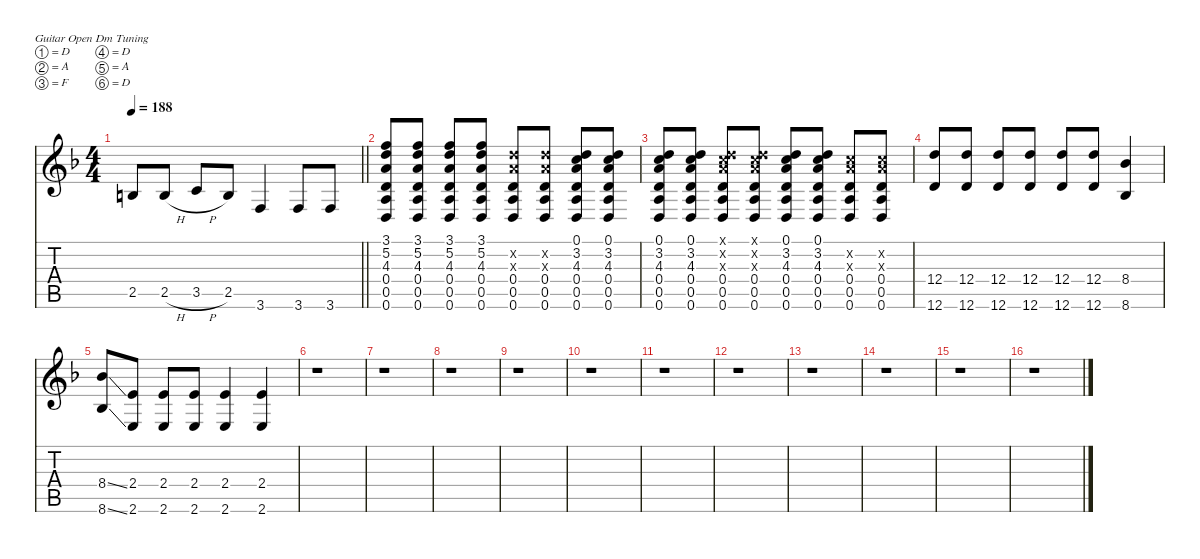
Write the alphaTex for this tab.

\defaultSystemsLayout 4
\hideDynamics
\bracketExtendMode nobrackets
\singleTrackTrackNamePolicy hidden
\multiTrackTrackNamePolicy hidden
\firstSystemTrackNameMode fullname
\firstSystemTrackNameOrientation horizontal
\otherSystemsTrackNameOrientation horizontal
\track ("Peter Lindgren" "dist.guit.") {defaultSystemsLayout 8 instrument distortionguitar}
\staff {score tabs}
\tuning (D4 A3 F3 D3 A2 D2)
\ts (4 4)
\tempo 188
\clef g2
\barLineRight lightlight
\ks dminor
2.5{t acc forcenatural}.8{dy f beam Up} 2.5{h acc forcenatural}.8{beam Up} 3.5{h acc forcenatural}.8{beam Up} 2.5{acc forcenatural}.8{beam Up} 3.6{acc forcenatural}.4{beam Up} 3.6{acc forcenatural}.8{beam Up} 3.6{acc forcenatural}.8{beam Up} |
(3.1{acc forcenatural} 5.2{acc forcenatural} 4.3{acc forcenatural} 0.4{acc forcenatural} 0.5{acc forcenatural} 0.6{acc forcenatural}).8{beam Up} (3.1{acc forcenatural} 5.2{acc forcenatural} 4.3{acc forcenatural} 0.4{acc forcenatural} 0.5{acc forcenatural} 0.6{acc forcenatural}).8{beam Up} (3.1{acc forcenatural} 5.2{acc forcenatural} 4.3{acc forcenatural} 0.4{acc forcenatural} 0.5{acc forcenatural} 0.6{acc forcenatural}).8{beam Up} (3.1{acc forcenatural} 5.2{acc forcenatural} 4.3{acc forcenatural} 0.4{acc forcenatural} 0.5{acc forcenatural} 0.6{acc forcenatural}).8{beam Up} (5.2{x acc forcenatural} 4.3{x acc forcenatural} 0.4{acc forcenatural} 0.5{acc forcenatural} 0.6{acc forcenatural}).8{beam Up} (5.2{x acc forcenatural} 4.3{x acc forcenatural} 0.4{acc forcenatural} 0.5{acc forcenatural} 0.6{acc forcenatural}).8{beam Up} (0.1{acc forcenatural} 3.2{acc forcenatural} 4.3{acc forcenatural} 0.4{acc forcenatural} 0.5{acc forcenatural} 0.6{acc forcenatural}).8{beam Up} (0.1{acc forcenatural} 3.2{acc forcenatural} 4.3{acc forcenatural} 0.4{acc forcenatural} 0.5{acc forcenatural} 0.6{acc forcenatural}).8{beam Up} |
(0.1{acc forcenatural} 3.2{acc forcenatural} 4.3{acc forcenatural} 0.4{acc forcenatural} 0.5{acc forcenatural} 0.6{acc forcenatural}).8{beam Up} (0.1{acc forcenatural} 3.2{acc forcenatural} 4.3{acc forcenatural} 0.4{acc forcenatural} 0.5{acc forcenatural} 0.6{acc forcenatural}).8{beam Up} (0.1{x acc forcenatural} 3.2{x acc forcenatural} 4.3{x acc forcenatural} 0.4{acc forcenatural} 0.5{acc forcenatural} 0.6{acc forcenatural}).8{beam Up} (0.1{x acc forcenatural} 3.2{x acc forcenatural} 4.3{x acc forcenatural} 0.4{acc forcenatural} 0.5{acc forcenatural} 0.6{acc forcenatural}).8{beam Up} (0.1{acc forcenatural} 3.2{acc forcenatural} 4.3{acc forcenatural} 0.4{acc forcenatural} 0.5{acc forcenatural} 0.6{acc forcenatural}).8{beam Up} (0.1{acc forcenatural} 3.2{acc forcenatural} 4.3{acc forcenatural} 0.4{acc forcenatural} 0.5{acc forcenatural} 0.6{acc forcenatural}).8{beam Up} (3.2{x acc forcenatural} 4.3{x acc forcenatural} 0.4{acc forcenatural} 0.5{acc forcenatural} 0.6{acc forcenatural}).8{beam Up} (3.2{x acc forcenatural} 4.3{x acc forcenatural} 0.4{acc forcenatural} 0.5{acc forcenatural} 0.6{acc forcenatural}).8{beam Up} |
(12.4{acc forcenatural} 12.6{acc forcenatural}).8{beam Up} (12.4{acc forcenatural} 12.6{acc forcenatural}).8{beam Up} (12.4{acc forcenatural} 12.6{acc forcenatural}).8{beam Up} (12.4{acc forcenatural} 12.6{acc forcenatural}).8{beam Up} (12.4{acc forcenatural} 12.6{acc forcenatural}).8{beam Up} (12.4{acc forcenatural} 12.6{acc forcenatural}).8{beam Up} (8.4{acc b} 8.6{acc b}).4{beam Up} |
(8.4{ss acc b} 8.6{ss acc b}).8{beam Up} (2.4{acc forcenatural} 2.6{acc forcenatural}).8{beam Up} (2.4{acc forcenatural} 2.6{acc forcenatural}).8{beam Up} (2.4{acc forcenatural} 2.6{acc forcenatural}).8{beam Up} (2.4{acc forcenatural} 2.6{acc forcenatural}).4{beam Up} (2.4{acc forcenatural} 2.6{acc forcenatural}).4{beam Up} |
r.1{beam Down} |
r.1{beam Down} |
r.1{beam Down} |
r.1{beam Down} |
r.1{beam Down} |
r.1{beam Down} |
r.1{beam Down} |
r.1{beam Down} |
r.1{beam Down} |
r.1{beam Down} |
r.1{beam Down}
